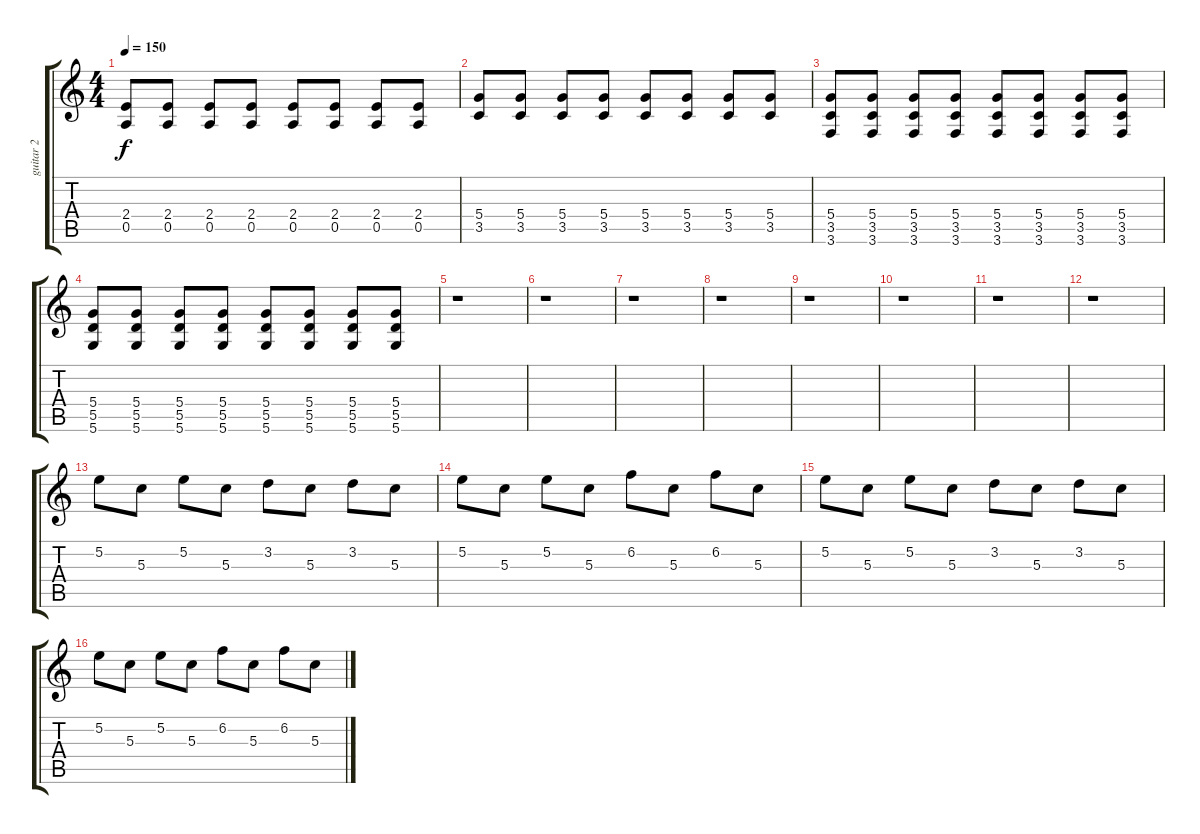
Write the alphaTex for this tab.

\track ("guitar 2" "guitar 2") {instrument overdrivenguitar}
\staff {score tabs}
\tuning (E4 B3 G3 D3 A2 D2) {hide}
\ts (4 4)
\tempo 150
\clef g2
\ks c
(2.4 0.5).8{dy f} (2.4 0.5).8 (2.4 0.5).8 (2.4 0.5).8 (2.4 0.5).8 (2.4 0.5).8 (2.4 0.5).8 (2.4 0.5).8 |
(5.4 3.5).8 (5.4 3.5).8 (5.4 3.5).8 (5.4 3.5).8 (5.4 3.5).8 (5.4 3.5).8 (5.4 3.5).8 (5.4 3.5).8 |
(5.4 3.5 3.6).8 (5.4 3.5 3.6).8 (5.4 3.5 3.6).8 (5.4 3.5 3.6).8 (5.4 3.5 3.6).8 (5.4 3.5 3.6).8 (5.4 3.5 3.6).8 (5.4 3.5 3.6).8 |
(5.4 5.5 5.6).8 (5.4 5.5 5.6).8 (5.4 5.5 5.6).8 (5.4 5.5 5.6).8 (5.4 5.5 5.6).8 (5.4 5.5 5.6).8 (5.4 5.5 5.6).8 (5.4 5.5 5.6).8 |
r.1 |
r.1 |
r.1 |
r.1 |
r.1 |
r.1 |
r.1 |
r.1 |
5.2.8{volume 7} 5.3.8 5.2.8 5.3.8 3.2.8 5.3.8 3.2.8 5.3.8 |
5.2.8 5.3.8 5.2.8 5.3.8 6.2.8 5.3.8 6.2.8 5.3.8 |
5.2.8{volume 7} 5.3.8 5.2.8 5.3.8 3.2.8 5.3.8 3.2.8 5.3.8 |
5.2.8 5.3.8 5.2.8 5.3.8 6.2.8 5.3.8 6.2.8 5.3.8
